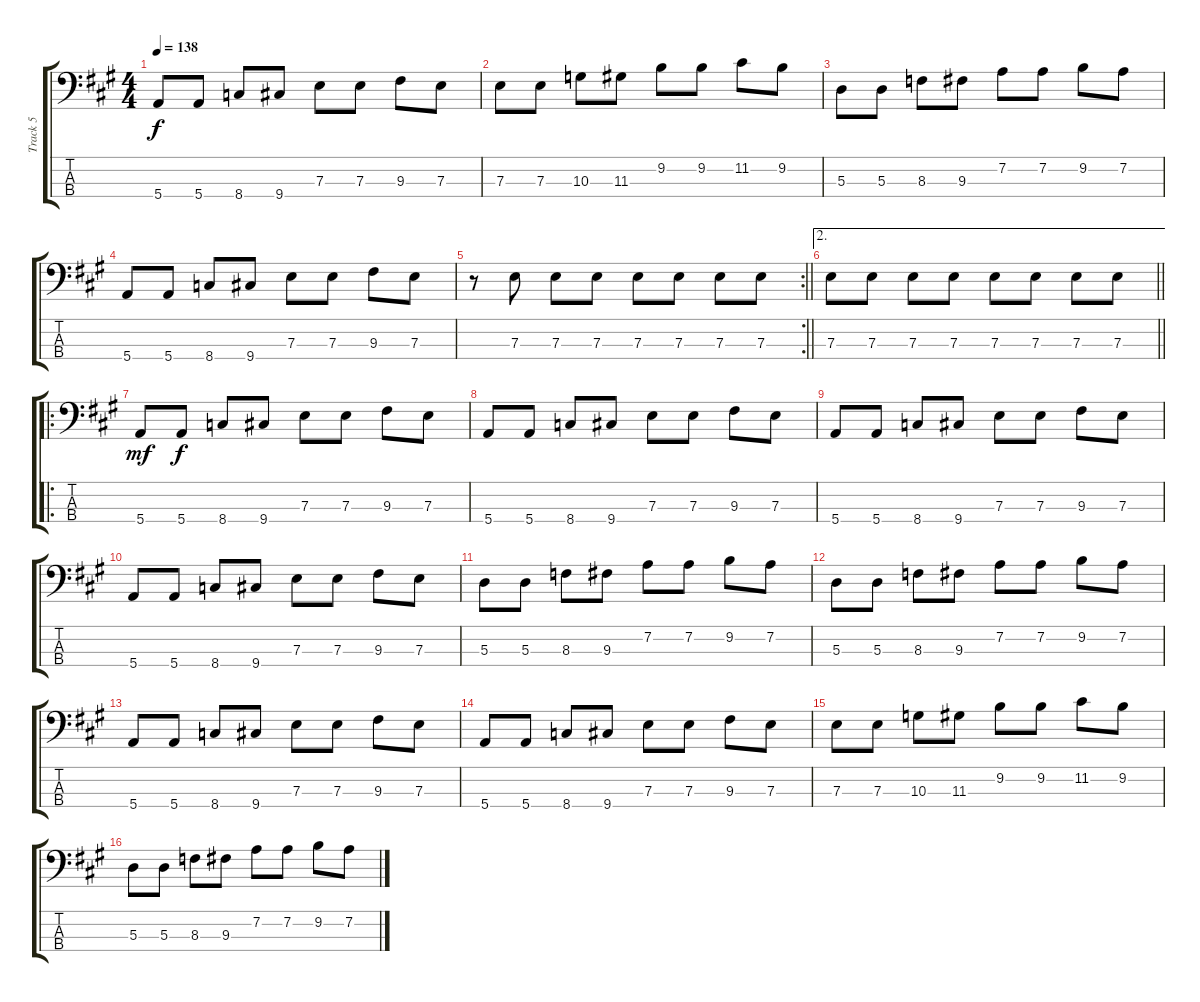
\track ("Track 5" "Track 5") {instrument electricbassfinger}
\staff {score tabs}
\tuning (G2 D2 A1 E1) {hide}
\ts (4 4)
\tempo 138
\clef f4
\ks a
5.4.8{dy f} 5.4.8 8.4.8 9.4.8 7.3.8 7.3.8 9.3.8 7.3.8 |
7.3.8 7.3.8 10.3.8 11.3.8 9.2.8 9.2.8 11.2.8 9.2.8 |
5.3.8 5.3.8 8.3.8 9.3.8 7.2.8 7.2.8 9.2.8 7.2.8 |
5.4.8 5.4.8 8.4.8 9.4.8 7.3.8 7.3.8 9.3.8 7.3.8 |
\rc 2
\barLineRight lightlight
r.8 7.3.8 7.3.8 7.3.8 7.3.8 7.3.8 7.3.8 7.3.8 |
\ae 2
\barLineRight lightlight
7.3.8 7.3.8 7.3.8 7.3.8 7.3.8 7.3.8 7.3.8 7.3.8 |
\ro
5.4.8{dy mf} 5.4.8{dy f} 8.4.8 9.4.8 7.3.8 7.3.8 9.3.8 7.3.8 |
5.4.8 5.4.8 8.4.8 9.4.8 7.3.8 7.3.8 9.3.8 7.3.8 |
5.4.8 5.4.8 8.4.8 9.4.8 7.3.8 7.3.8 9.3.8 7.3.8 |
5.4.8 5.4.8 8.4.8 9.4.8 7.3.8 7.3.8 9.3.8 7.3.8 |
5.3.8 5.3.8 8.3.8 9.3.8 7.2.8 7.2.8 9.2.8 7.2.8 |
5.3.8 5.3.8 8.3.8 9.3.8 7.2.8 7.2.8 9.2.8 7.2.8 |
5.4.8 5.4.8 8.4.8 9.4.8 7.3.8 7.3.8 9.3.8 7.3.8 |
5.4.8 5.4.8 8.4.8 9.4.8 7.3.8 7.3.8 9.3.8 7.3.8 |
7.3.8 7.3.8 10.3.8 11.3.8 9.2.8 9.2.8 11.2.8 9.2.8 |
5.3.8 5.3.8 8.3.8 9.3.8 7.2.8 7.2.8 9.2.8 7.2.8
